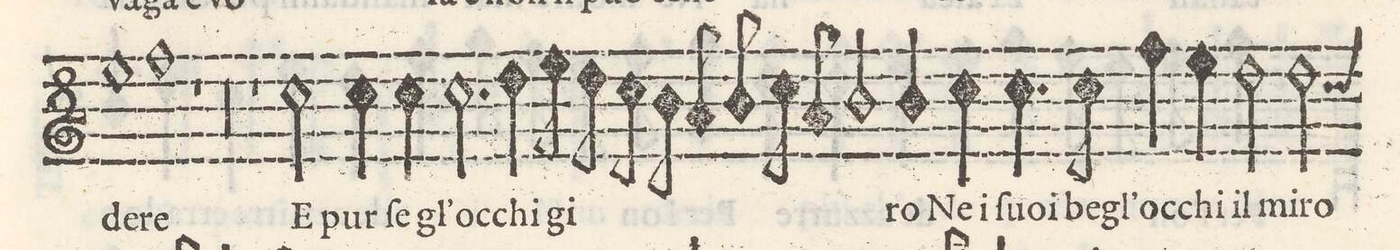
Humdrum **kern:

**kern	**text
*I"QVINTO	*
*clefG2	*
*k[]	*
*met(C)	*
*M2/1	*
1ee	-de-
=14-	=14-
1ff	-re
1r	.
=15-	=15-
00r	.
=16-	=16-
=17-	=17-
1r	.
2cc\	E
4cc\	pur
4cc\	ſe
=18-	=18-
2.cc\	gl'oc-
4dd\	-chi
8ee\	gi-
8dd\	.
8cc\	.
8b\	.
8a/	.
8b/	.
8cc\	.
8a/	.
=19-	=19-
2b/	.
4b/	-ro
4cc\	Ne i
4.cc\	fuoi
8cc\	begl'
4ff\	oc-
4ee\	-chi il
=20-	=20-
2dd\	mi-
2dd\	-ro
*custos:cc	*
*-	*-
